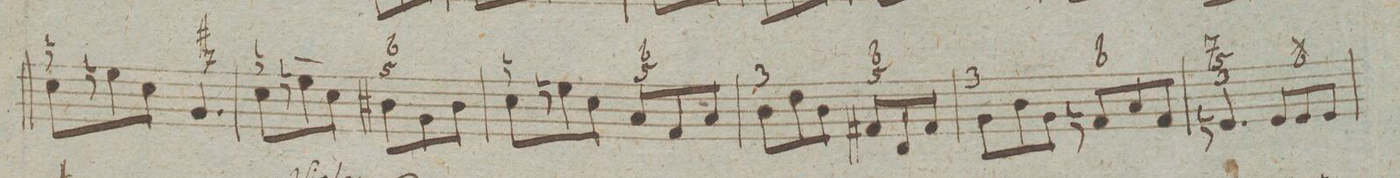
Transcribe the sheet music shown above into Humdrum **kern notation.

**kern	**fba	**dynam
*I"Organo	*	*
*clefF4	*	*
*k[f#c#g#]	*	*
*M6/8	*	*
8E\L	n	.
8Gn\	.	.
8E\J	.	.
4.BB/	# 7	.
=34	=34	=34
8E\L	n_	.
8Gn\	.	.
8E\J	.	.
8D#X\L	6 5	.
8BB\	.	.
8D#\J	.	.
=35	=35	=35
8E\L	n	.
8Gn\	.	.
8E\J	.	.
8C#/L	6 5	.
8AA/	.	.
8C#/J	.	.
=36	=36	=36
8D\L	3	.
8F#\	.	.
8D\J	.	.
8AA#X/L	6 5	.
8FF#/	.	.
8AA#/J	.	.
=37	=37	=37
8BB\L	3	.
8D\	.	.
8BB\J	.	.
8AAn/L	6	.
8C#/	.	.
8AA/J	.	.
=38	=38	=38
4.GGn/	7 5 3	.
8GG/L	.	.
8GG/	#6/	.
8GG/J	.	.
=39	=39	=39
*-	*-	*-
